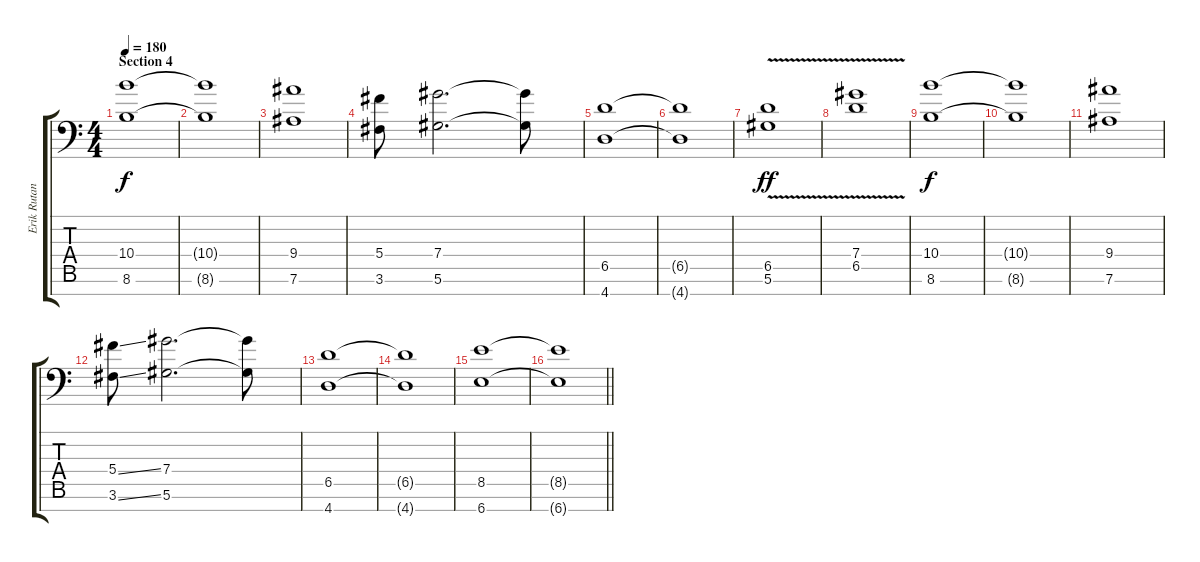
\track ("Erik Rutan" "Erik Rutan") {instrument distortionguitar}
\staff {score tabs}
\tuning (Eb4 Bb3 Gb3 Db3 Ab2 Eb2 Bb1) {hide}
\ts (4 4)
\section ("" "Section 4")
\tempo 180
\clef f4
\ks c
(10.4 8.6).1{dy f} |
(10.4{t} 8.6{t}).1 |
(9.4 7.6).1 |
(5.4 3.6).8 (7.4 5.6).2{d} (7.4{t} 5.6{t}).8 |
(6.5 4.7).1 |
(6.5{t} 4.7{t}).1 |
(6.5{v} 5.6{v}).1{dy ff} |
(7.4{v} 6.5{v}).1 |
(10.4 8.6).1{dy f} |
(10.4{t} 8.6{t}).1 |
(9.4 7.6).1 |
(5.4{ss} 3.6{ss}).8 (7.4 5.6).2{d} (7.4{t} 5.6{t}).8 |
(6.5 4.7).1 |
(6.5{t} 4.7{t}).1 |
(8.5 6.7).1 |
\barLineRight lightlight
(8.5{t} 6.7{t}).1
